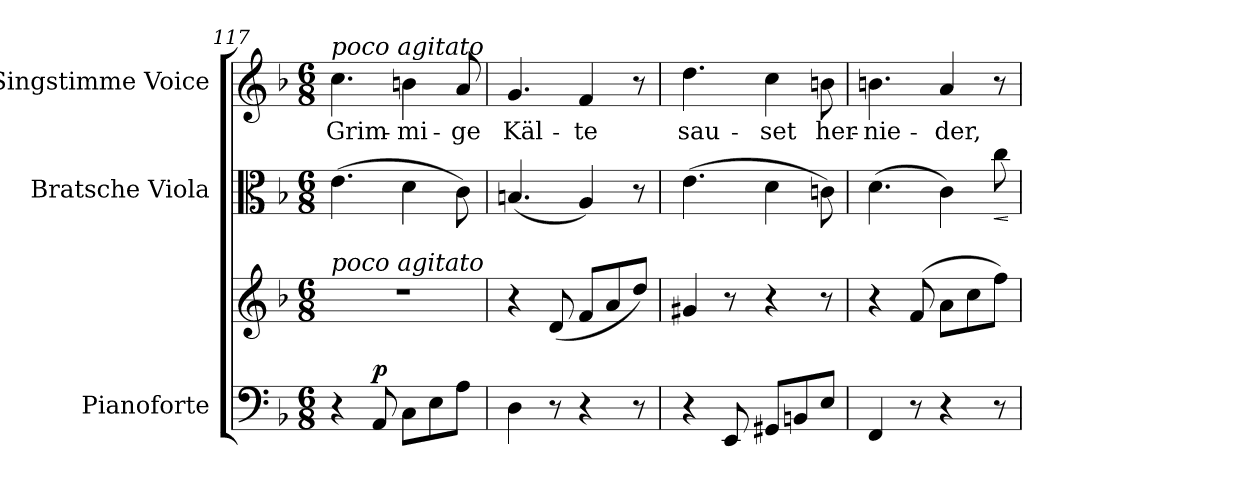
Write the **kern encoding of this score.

**kern	**kern	**dynam	**kern	**dynam	**kern	**text
*part3	*part3	*part3	*part2	*part2	*part1	*part1
*staff4	*staff3	*staff3/4	*staff2	*staff2	*staff1	*staff1
*I"Pianoforte	*	*	*I"Bratsche Viola	*	*I"Singstimme Voice	*
*I'Pno	*	*	*I'Vla	*	*	*
*clefF4	*clefG2	*	*clefC3	*	*clefG2	*
*k[b-]	*k[b-]	*	*k[b-]	*	*k[b-]	*
*M6/8	*M6/8	*	*M6/8	*	*M6/8	*
=117	=117	=117	=117	=117	=117	=117
!	!	!	!	!	!LO:TX:a:i:t=poco agitato	!
!	!LO:TX:a:i:t=poco agitato	!	!	!	!	!
4r	2.r	.	(4.e\	.	4.cc\	Grim-
!	!	!LO:DY:a=2	!	!	!	!
8AA/	.	p	.	.	.	.
8C\L	.	.	4d\	.	4bn\	-mi-
8E\	.	.	.	.	.	.
8A\J	.	.	8c\)	.	8a/	-ge
=118	=118	=118	=118	=118	=118	=118
4D\	4r	.	(4.Bn/	.	4.g/	Käl-
8r	(8d/	.	.	.	.	.
4r	8f/L	.	4A/)	.	4f/	-te
.	8a/	.	.	.	.	.
8r	8dd/J)	.	8r	.	8r	.
=119	=119	=119	=119	=119	=119	=119
4r	4g#X/	.	(4.e\	.	4.dd\	sau-
8EE/	8r	.	.	.	.	.
8GG#X/L	4r	.	4d\	.	4cc\	-set
8BBn/	.	.	.	.	.	.
8E/J	8r	.	8cn\)	.	8bn\	her-
=120	=120	=120	=120	=120	=120	=120
4FF/	4r	.	(4.d\	.	4.bn\	-nie-
8r	(8f/	.	.	.	.	.
4r	8a\L	.	4c\)	.	4a/	-der,
.	8cc\	.	.	.	.	.
!	!	!	!	!LO:HP:b	!	!
8r	8ff\J)	.	8cc\	<	8r	.
.	.	.	.	[	.	.
=	=	=	=	=	=	=
*-	*-	*-	*-	*-	*-	*-
